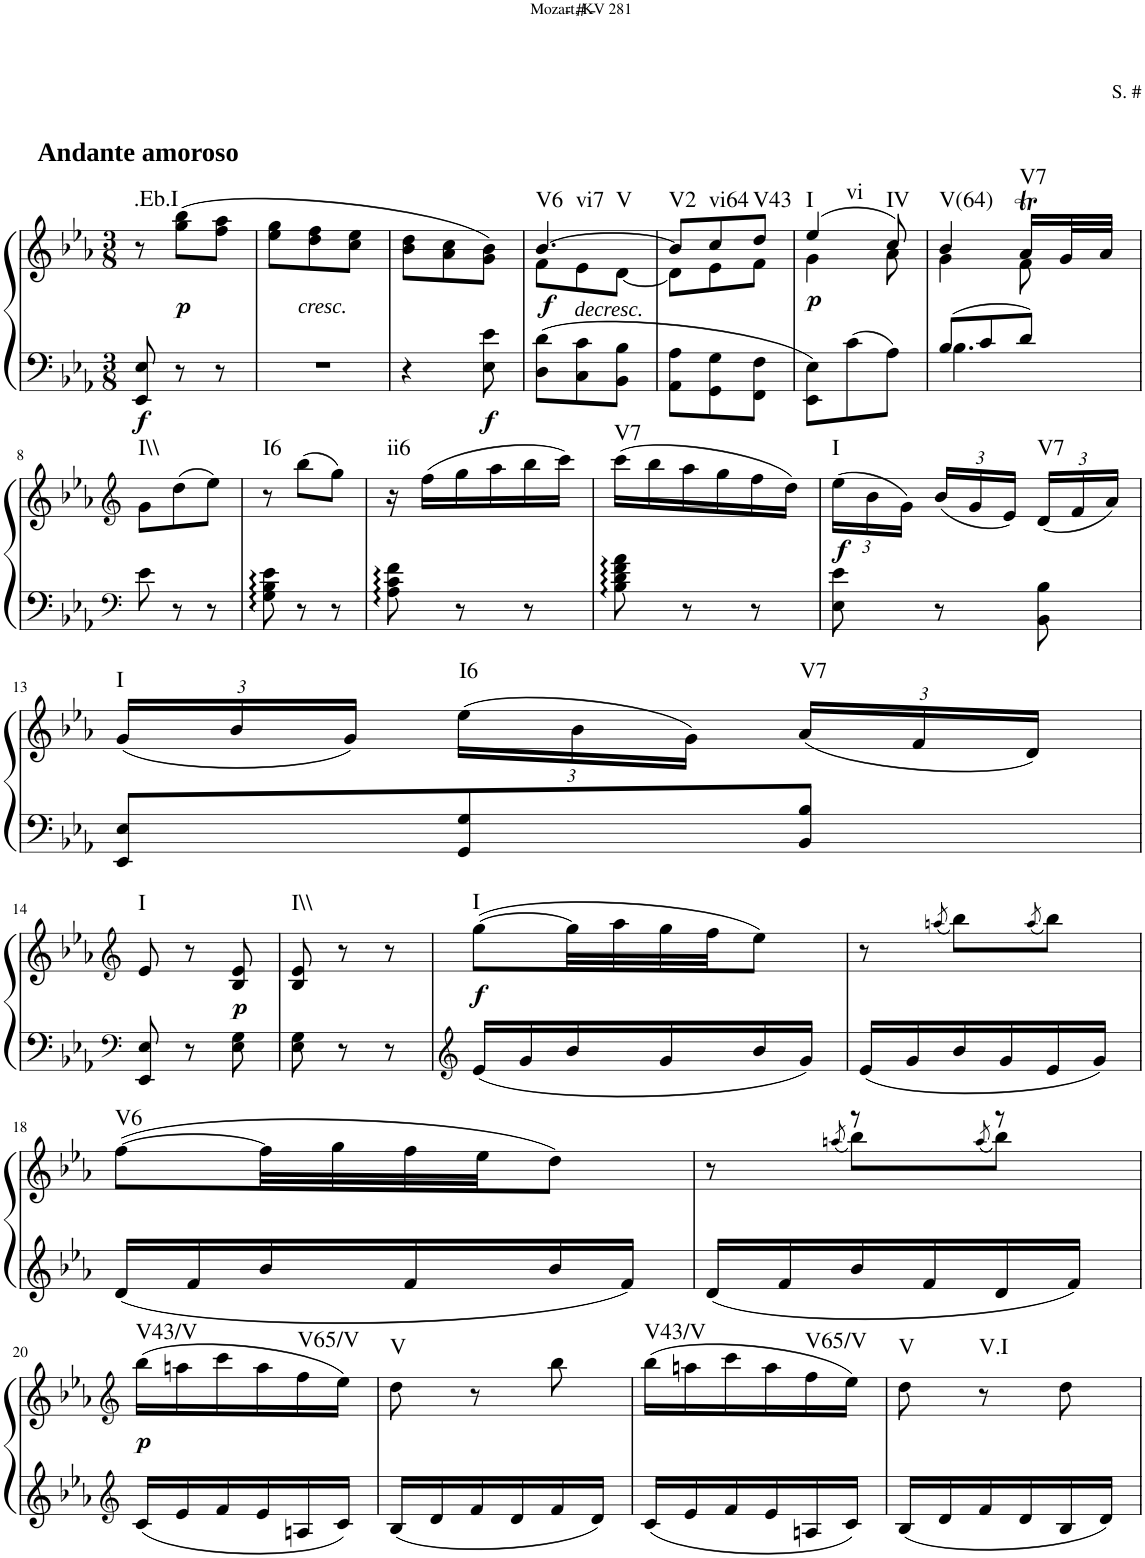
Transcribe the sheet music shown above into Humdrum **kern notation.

**kern	**kern	**dynam	**harte
*part1	*part1	*part1	*part1
*staff2	*staff1	*staff1/2	*
*I"Klavier linke Hand	*	*	*
*clefF4	*clefG2	*	*
*k[b-e-a-]	*k[b-e-a-]	*	*
*M3/8	*M3/8	*	*
=1	=1	=1	=1
!	!LO:TX:a:B:t=Andante amoroso	!	!
!	!	!LO:DY:b=2	!LO:H:kt=.Eb.I
8EE-/ 8E-/	8r	f	N
!	!	!LO:DY:b	!
8r	(8gg\ 8bb-\L	p	.
8r	8ff\ 8aa-\J	.	.
=2	=2	=2	=2
4.r	8ee-\ 8gg\L	.	.
!	!LO:TX:b:i:t=cresc.	!	!
.	8dd\ 8ff\	.	.
.	8cc\ 8ee-\J	.	.
=3	=3	=3	=3
4r	8b-\ 8dd\L	.	.
.	8a-\ 8cc\	.	.
!	!	!LO:DY:b=2	!
8E-\ 8e-\	8g\ 8b-\J)	f	.
=4	=4	=4	=4
*	*^	*	*
!	!	!	!LO:DY:b	!LO:H:n=1:kt=V6
!	!	!	!	!LO:H:n=2:kt=vi7
!	!	!	!	!LO:H:n=3:kt=V
8D\ 8d\L	[4.b-/	8f\L	f	N N N
!	!	!LO:TX:b:i:t=decresc.	!	!
8C\ 8c\	.	8e-\	.	.
8BB-\ 8B-\J	.	[8d\J	.	.
=5	=5	=5	=5	=5
!	!	!	!	!LO:H:kt=V2
8AA-\ 8A-\L	8b-/L]	8d\L]	.	N
!	!	!	!	!LO:H:kt=vi64
8GG\ 8G\	8cc/	8e-\	.	N
!	!	!	!	!LO:H:kt=V43
8FF\ 8F\J	8dd/J	8f\J	.	N
=6	=6	=6	=6	=6
!	!	!	!LO:DY:b	!LO:H:n=1:kt=I
!	!	!	!	!LO:H:n=2:kt=vi
8EE-\ 8E-\L	(4ee-/	4g\	p	N N
8c\	.	.	.	.
!	!	!	!	!LO:H:kt=IV
8A-\J	8cc/)	8a-\	.	N
=7	=7	=7	=7	=7
*^	*	*	*	*
!	!	!	!	!	!LO:H:kt=V(64)
8B-/L	4.B-\	4b-/	4g\	.	N
8c/	.	.	.	.	.
!	!	!	!	!	!LO:H:kt=V7
8d/J	.	16a-T/LL	8f\	.	N
.	.	32g/L	.	.	.
.	.	32a-/JJJ	.	.	.
*v	*v	*	*	*	*
*	*v	*v	*	*
!!LO:LB:g=z
=8	=8	=8	=8
*clefF4	*clefG2	*	*
!	!	!	!LO:H:kt=I\\
8e-\	8g\L	.	N
8r	(8dd\	.	.
8r	8ee-\J)	.	.
=9	=9	=9	=9
!	!	!	!LO:H:kt=I6
8G\ 8B-\ 8e-\	8r	.	N
8r	(8bb-\L	.	.
8r	8gg\J)	.	.
=10	=10	=10	=10
!	!	!	!LO:H:kt=ii6
8A-\ 8c\ 8f\	16r	.	N
.	(16ff\LL	.	.
8r	16gg\	.	.
.	16aa-\	.	.
8r	16bb-\	.	.
.	16ccc\JJ)	.	.
=11	=11	=11	=11
!	!	!	!LO:H:kt=V7
8B-\ 8d\ 8f\ 8a-\	(16ccc\LL	.	N
.	16bb-\	.	.
8r	16aa-\	.	.
.	16gg\	.	.
8r	16ff\	.	.
.	16dd\JJ)	.	.
=12	=12	=12	=12
*	*Xbrackettup	*	*
!	!	!LO:DY:b	!LO:H:kt=I
8E-\ 8e-\	(24ee-\LL	f	N
.	24b-\	.	.
.	24g\JJ)	.	.
8r	(24b-/LL	.	.
.	24g/	.	.
.	24e-/JJ)	.	.
!	!	!	!LO:H:kt=V7
8BB-\ 8B-\	(24d/LL	.	N
.	24f/	.	.
.	24a-/JJ)	.	.
!!LO:LB:g=z
=13	=13	=13	=13
!	!	!	!LO:H:kt=I
8EE-/ 8E-/L	(24g/LL	.	N
.	24b-/	.	.
.	24g/JJ)	.	.
!	!	!	!LO:H:kt=I6
8GG/ 8G/	(24ee-\LL	.	N
.	24b-\	.	.
.	24g\JJ)	.	.
!	!	!	!LO:H:kt=V7
8BB-/ 8B-/J	(24a-/LL	.	N
.	24f/	.	.
.	24d/JJ)	.	.
!!LO:LB:g=z
=14	=14	=14	=14
*clefF4	*clefG2	*	*
!	!	!	!LO:H:kt=I
8EE-/ 8E-/	8e-/	.	N
8r	8r	.	.
!	!	!LO:DY:b	!
8E-\ 8G\	8B-/ 8e-/	p	.
=15	=15	=15	=15
!	!	!	!LO:H:kt=I\\
8E-\ 8G\	8B-/ 8e-/	.	N
8r	8r	.	.
8r	8r	.	.
=16	=16	=16	=16
*clefG2	*	*	*
!	!	!LO:DY:b	!LO:H:kt=I
16e-/LL	([8gg\L	f	N
16g/	.	.	.
16b-/	32gg\LL]	.	.
.	32aa-\	.	.
16g/	32gg\	.	.
.	32ff\JJ	.	.
16b-/	8ee-\J)	.	.
16g/JJ	.	.	.
=17	=17	=17	=17
*	*^	*	*
16e-/LL	8r	8ryy	.	.
16g/	.	.	.	.
.	.	(8qaan/	.	.
16b-/	8ryy	8bb-\L)	.	.
16g/	.	.	.	.
.	.	(8qaa/	.	.
16e-/	8ryy	8bb-\J)	.	.
16g/JJ	.	.	.	.
*	*v	*v	*	*
!!LO:LB:g=z
=18	=18	=18	=18
!	!	!	!LO:H:kt=V6
16d/LL	([8ff\L	.	N
16f/	.	.	.
16b-/	32ff\LL]	.	.
.	32gg\	.	.
16f/	32ff\	.	.
.	32ee-\JJ	.	.
16b-/	8dd\J)	.	.
16f/JJ	.	.	.
=19	=19	=19	=19
*	*^	*	*
16d/LL	8r	8ryy	.	.
16f/	.	.	.	.
.	.	(8qaan/	.	.
16b-/	8r	8bb-\L)	.	.
16f/	.	.	.	.
.	.	(8qaa/	.	.
16d/	8r	8bb-\J)	.	.
16f/JJ	.	.	.	.
*	*v	*v	*	*
!!LO:LB:g=z
=20	=20	=20	=20
*clefG2	*clefG2	*	*
!	!	!LO:DY:b	!LO:H:kt=V43/V
16c/LL	(16bb-\LL	p	N
16e-/	16aan\	.	.
16f/	16ccc\	.	.
16e-/	16aa\	.	.
!	!	!	!LO:H:kt=V65/V
16An/	16ff\	.	N
16c/JJ	16ee-\JJ)	.	.
=21	=21	=21	=21
!	!	!	!LO:H:kt=V
16B-/LL	8dd\	.	N
16d/	.	.	.
16f/	8r	.	.
16d/	.	.	.
16f/	8bb-\	.	.
16d/JJ	.	.	.
=22	=22	=22	=22
!	!	!	!LO:H:kt=V43/V
16c/LL	(16bb-\LL	.	N
16e-/	16aan\	.	.
16f/	16ccc\	.	.
16e-/	16aa\	.	.
!	!	!	!LO:H:kt=V65/V
16An/	16ff\	.	N
16c/JJ	16ee-\JJ)	.	.
=23	=23	=23	=23
!	!	!	!LO:H:kt=V
16B-/LL	8dd\	.	N
16d/	.	.	.
!	!	!	!LO:H:kt=V.I
16f/	8r	.	N
16d/	.	.	.
16B-/	8dd\	.	.
16d/JJ	.	.	.
=	=	=	=
*-	*-	*-	*-
